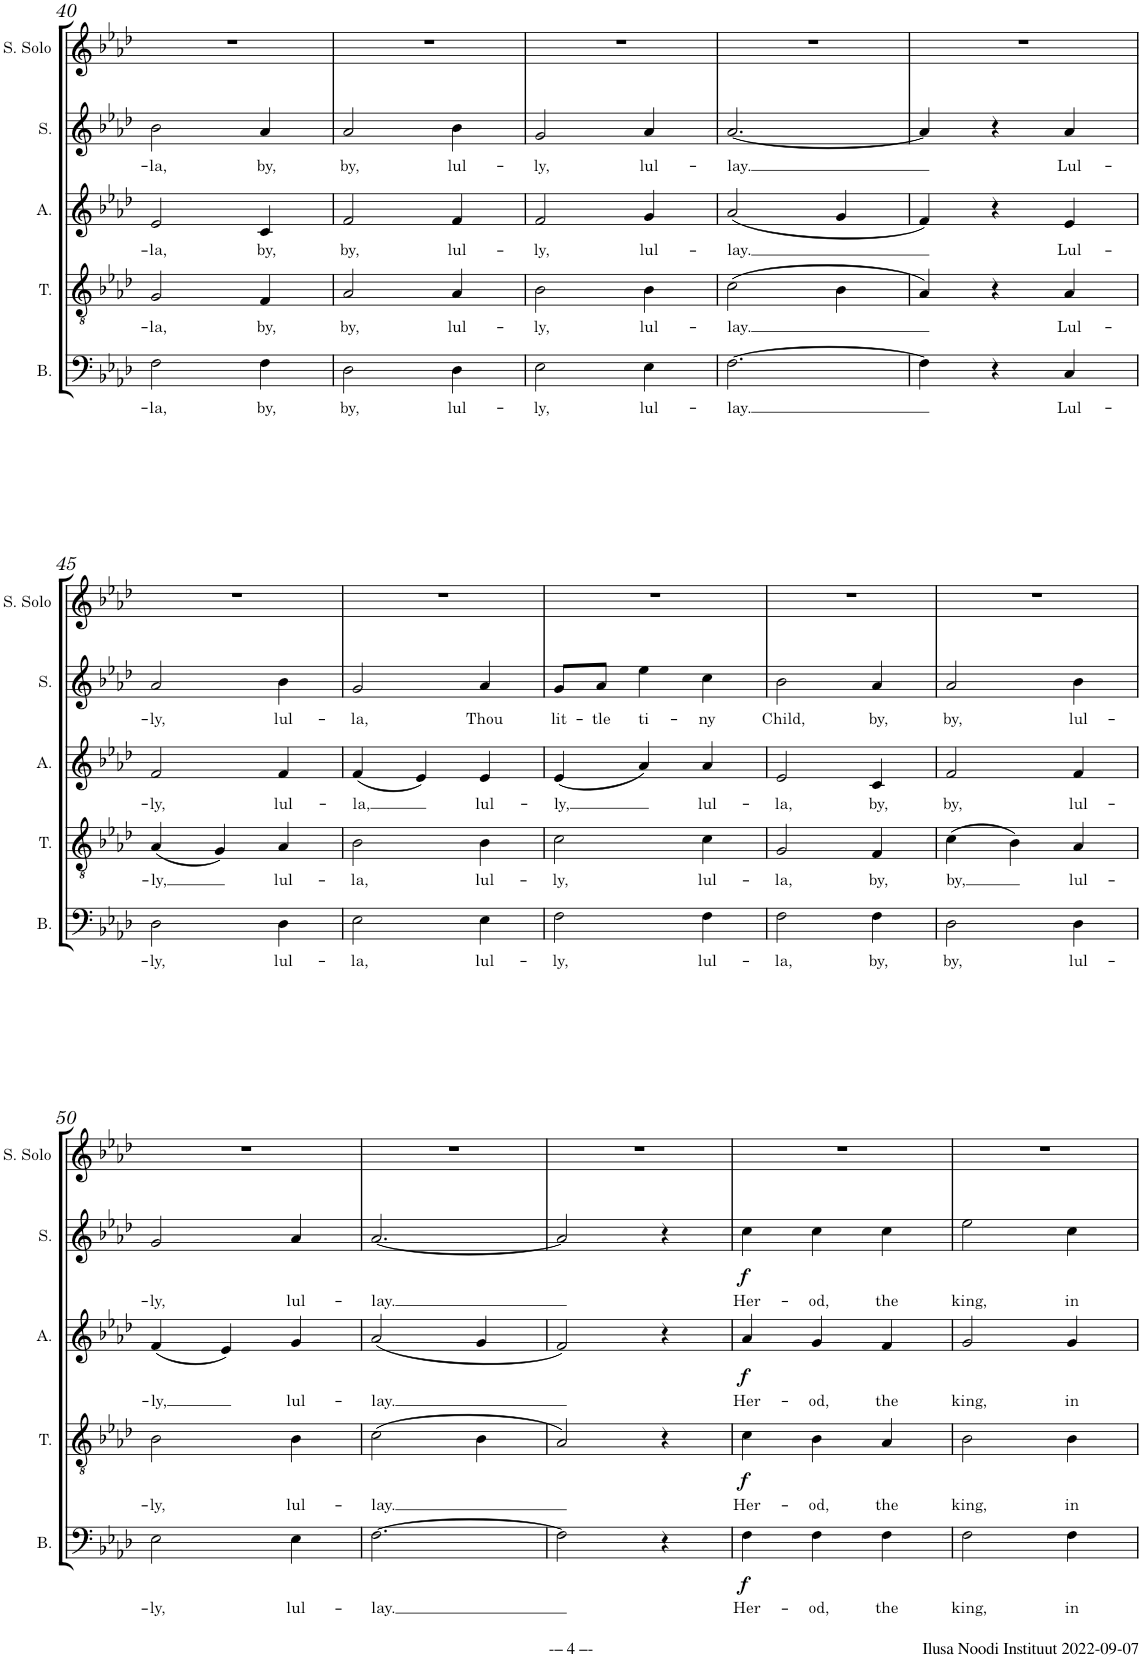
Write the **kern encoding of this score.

**kern	**text	**dynam	**kern	**text	**dynam	**kern	**text	**dynam	**kern	**text	**dynam
*part4	*part4	*part4	*part3	*part3	*part3	*part2	*part2	*part2	*part1	*part1	*part1
*staff4	*staff4	*staff4	*staff3	*staff3	*staff3	*staff2	*staff2	*staff2	*staff1	*staff1	*staff1
*I"Bass	*	*	*I"Tenor	*	*	*I"Alto	*	*	*I"Soprano	*	*
*I'B.	*	*	*I'T.	*	*	*I'A.	*	*	*I'S.	*	*
!!LO:PB:g=z
*clefF4	*	*	*clefGv2	*	*	*clefG2	*	*	*clefG2	*	*
*	*	*	*	*	*	*Trd1c2	*	*	*	*	*
*k[b-e-a-d-]	*	*	*k[b-e-a-d-]	*	*	*k[b-e-a-d-]	*	*	*k[b-e-a-d-]	*	*
*A-:	*	*	*A-:	*	*	*A-:	*	*	*A-:	*	*
*M3/4	*	*	*M3/4	*	*	*M3/4	*	*	*M3/4	*	*
=40	=40	=40	=40	=40	=40	=40	=40	=40	=40	=40	=40
!	!LO:LY:b	!	!	!LO:LY:b	!	!	!LO:LY:b	!	!	!LO:LY:b	!
2F\	-la,	.	2G/	-la,	.	2e-/	-la,	.	2b-\	-la,	.
!	!LO:LY:b	!	!	!LO:LY:b	!	!	!LO:LY:b	!	!	!LO:LY:b	!
4F\	by,	.	4F/	by,	.	4c/	by,	.	4a-/	by,	.
=41	=41	=41	=41	=41	=41	=41	=41	=41	=41	=41	=41
!	!LO:LY:b	!	!	!LO:LY:b	!	!	!LO:LY:b	!	!	!LO:LY:b	!
2D-\	by,	.	2A-/	by,	.	2f/	by,	.	2a-/	by,	.
!	!LO:LY:b	!	!	!LO:LY:b	!	!	!LO:LY:b	!	!	!LO:LY:b	!
4D-\	lul-	.	4A-/	lul-	.	4f/	lul-	.	4b-\	lul-	.
=42	=42	=42	=42	=42	=42	=42	=42	=42	=42	=42	=42
!	!LO:LY:b	!	!	!LO:LY:b	!	!	!LO:LY:b	!	!	!LO:LY:b	!
2E-\	-ly,	.	2B-\	-ly,	.	2f/	-ly,	.	2g/	-ly,	.
!	!LO:LY:b	!	!	!LO:LY:b	!	!	!LO:LY:b	!	!	!LO:LY:b	!
4E-\	lul-	.	4B-\	lul-	.	4g/	lul-	.	4a-/	lul-	.
=43	=43	=43	=43	=43	=43	=43	=43	=43	=43	=43	=43
!	!LO:LY:b	!	!	!LO:LY:b	!	!	!LO:LY:b	!	!	!LO:LY:b	!
[2.F\	-lay.	.	(2c\	-lay.	.	(2a-/	-lay.	.	[2.a-/	-lay.	.
.	.	.	4B-\	.	.	4g/	.	.	.	.	.
=44	=44	=44	=44	=44	=44	=44	=44	=44	=44	=44	=44
4F\]	.	.	4A-/)	.	.	4f/)	.	.	4a-/]	.	.
4r	.	.	4r	.	.	4r	.	.	4r	.	.
!	!LO:LY:b	!	!	!LO:LY:b	!	!	!LO:LY:b	!	!	!LO:LY:b	!
4C/	Lul-	.	4A-/	Lul-	.	4e-/	Lul-	.	4a-/	Lul-	.
!!LO:LB:g=z
=45	=45	=45	=45	=45	=45	=45	=45	=45	=45	=45	=45
!	!LO:LY:b	!	!	!LO:LY:b	!	!	!LO:LY:b	!	!	!LO:LY:b	!
2D-\	-ly,	.	(4A-/	-ly,	.	2f/	-ly,	.	2a-/	-ly,	.
.	.	.	4G/)	.	.	.	.	.	.	.	.
!	!LO:LY:b	!	!	!LO:LY:b	!	!	!LO:LY:b	!	!	!LO:LY:b	!
4D-\	lul-	.	4A-/	lul-	.	4f/	lul-	.	4b-\	lul-	.
=46	=46	=46	=46	=46	=46	=46	=46	=46	=46	=46	=46
!	!LO:LY:b	!	!	!LO:LY:b	!	!	!LO:LY:b	!	!	!LO:LY:b	!
2E-\	-la,	.	2B-\	-la,	.	(4f/	-la,	.	2g/	-la,	.
.	.	.	.	.	.	4e-/)	.	.	.	.	.
!	!LO:LY:b	!	!	!LO:LY:b	!	!	!LO:LY:b	!	!	!LO:LY:b	!
4E-\	lul-	.	4B-\	lul-	.	4e-/	lul-	.	4a-/	Thou	.
=47	=47	=47	=47	=47	=47	=47	=47	=47	=47	=47	=47
!	!LO:LY:b	!	!	!LO:LY:b	!	!	!LO:LY:b	!	!	!LO:LY:b	!
2F\	-ly,	.	2c\	-ly,	.	(4e-/	-ly,	.	8g/L	lit-	.
!	!	!	!	!	!	!	!	!	!	!LO:LY:b	!
.	.	.	.	.	.	.	.	.	8a-/J	-tle	.
!	!	!	!	!	!	!	!	!	!	!LO:LY:b	!
.	.	.	.	.	.	4a-/)	.	.	4ee-\	ti-	.
!	!LO:LY:b	!	!	!LO:LY:b	!	!	!LO:LY:b	!	!	!LO:LY:b	!
4F\	lul-	.	4c\	lul-	.	4a-/	lul-	.	4cc\	-ny	.
=48	=48	=48	=48	=48	=48	=48	=48	=48	=48	=48	=48
!	!LO:LY:b	!	!	!LO:LY:b	!	!	!LO:LY:b	!	!	!LO:LY:b	!
2F\	-la,	.	2G/	-la,	.	2e-/	-la,	.	2b-\	Child,	.
!	!LO:LY:b	!	!	!LO:LY:b	!	!	!LO:LY:b	!	!	!LO:LY:b	!
4F\	by,	.	4F/	by,	.	4c/	by,	.	4a-/	by,	.
=49	=49	=49	=49	=49	=49	=49	=49	=49	=49	=49	=49
!	!LO:LY:b	!	!	!LO:LY:b	!	!	!LO:LY:b	!	!	!LO:LY:b	!
2D-\	by,	.	(4c\	by,	.	2f/	by,	.	2a-/	by,	.
.	.	.	4B-\)	.	.	.	.	.	.	.	.
!	!LO:LY:b	!	!	!LO:LY:b	!	!	!LO:LY:b	!	!	!LO:LY:b	!
4D-\	lul-	.	4A-/	lul-	.	4f/	lul-	.	4b-\	lul-	.
!!LO:LB:g=z
=50	=50	=50	=50	=50	=50	=50	=50	=50	=50	=50	=50
!	!LO:LY:b	!	!	!LO:LY:b	!	!	!LO:LY:b	!	!	!LO:LY:b	!
2E-\	-ly,	.	2B-\	-ly,	.	(4f/	-ly,	.	2g/	-ly,	.
.	.	.	.	.	.	4e-/)	.	.	.	.	.
!	!LO:LY:b	!	!	!LO:LY:b	!	!	!LO:LY:b	!	!	!LO:LY:b	!
4E-\	lul-	.	4B-\	lul-	.	4g/	lul-	.	4a-/	lul-	.
=51	=51	=51	=51	=51	=51	=51	=51	=51	=51	=51	=51
!	!LO:LY:b	!	!	!LO:LY:b	!	!	!LO:LY:b	!	!	!LO:LY:b	!
[2.F\	-lay.	.	(2c\	-lay.	.	(2a-/	-lay.	.	[2.a-/	-lay.	.
.	.	.	4B-\	.	.	4g/	.	.	.	.	.
=52	=52	=52	=52	=52	=52	=52	=52	=52	=52	=52	=52
2F\]	.	.	2A-/)	.	.	2f/)	.	.	2a-/]	.	.
4r	.	.	4r	.	.	4r	.	.	4r	.	.
=53	=53	=53	=53	=53	=53	=53	=53	=53	=53	=53	=53
!	!LO:LY:b	!LO:DY:b	!	!LO:LY:b	!LO:DY:b	!	!LO:LY:b	!LO:DY:b	!	!LO:LY:b	!LO:DY:b
4F\	Her-	f	4c\	Her-	f	4a-/	Her-	f	4cc\	Her-	f
!	!LO:LY:b	!	!	!LO:LY:b	!	!	!LO:LY:b	!	!	!LO:LY:b	!
4F\	-od,	.	4B-\	-od,	.	4g/	-od,	.	4cc\	-od,	.
!	!LO:LY:b	!	!	!LO:LY:b	!	!	!LO:LY:b	!	!	!LO:LY:b	!
4F\	the	.	4A-/	the	.	4f/	the	.	4cc\	the	.
=54	=54	=54	=54	=54	=54	=54	=54	=54	=54	=54	=54
!	!LO:LY:b	!	!	!LO:LY:b	!	!	!LO:LY:b	!	!	!LO:LY:b	!
2F\	king,	.	2B-\	king,	.	2g/	king,	.	2ee-\	king,	.
!	!LO:LY:b	!	!	!LO:LY:b	!	!	!LO:LY:b	!	!	!LO:LY:b	!
4F\	in	.	4B-\	in	.	4g/	in	.	4cc\	in	.
=	=	=	=	=	=	=	=	=	=	=	=
*-	*-	*-	*-	*-	*-	*-	*-	*-	*-	*-	*-
